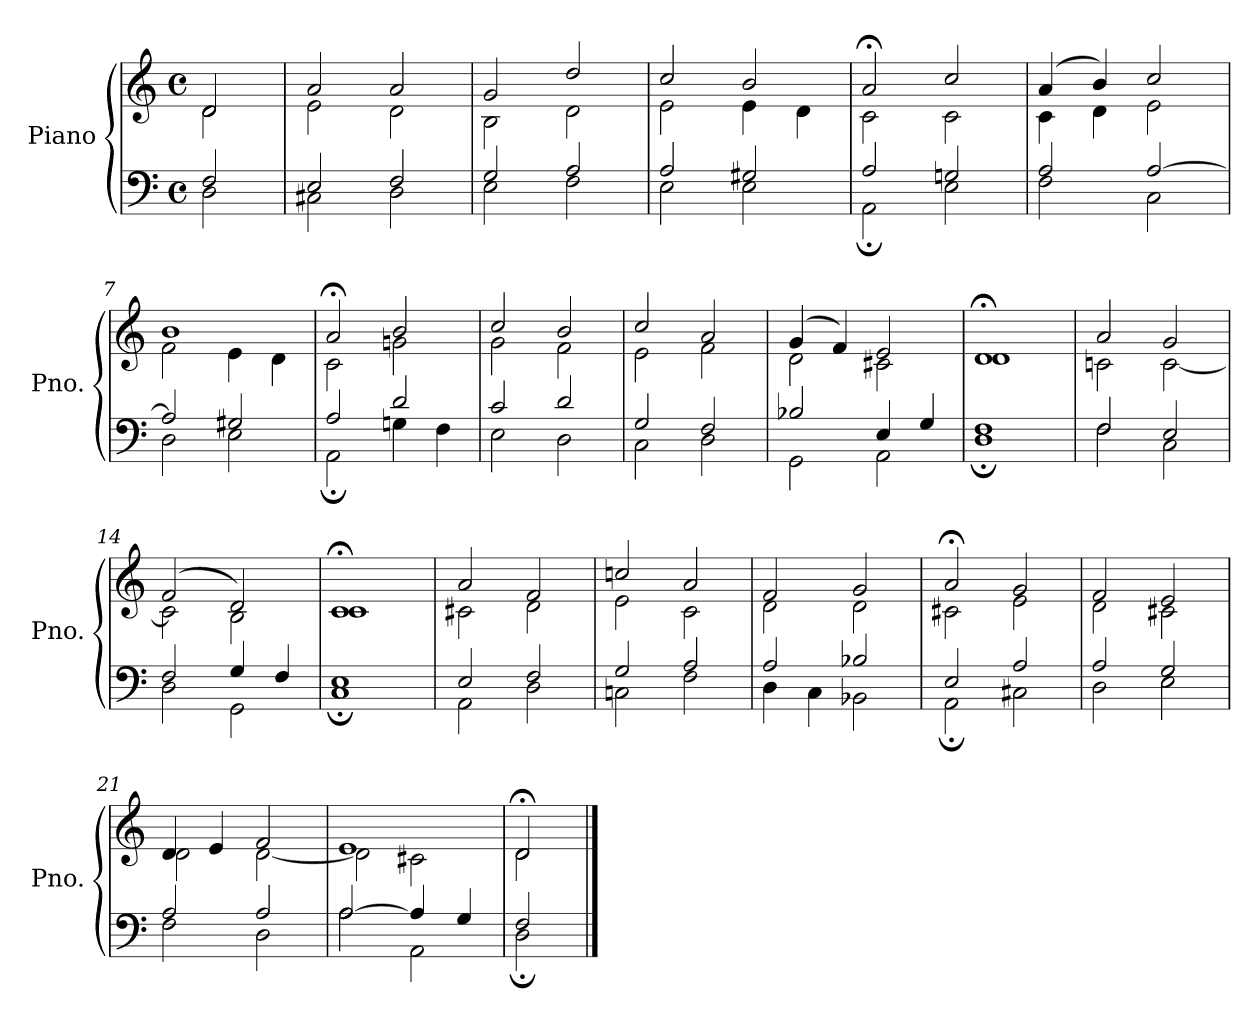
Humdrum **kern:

**kern	**kern
*part1	*part1
*staff2	*staff1
*I"Piano	*
*I'Pno.	*
*clefF4	*clefG2
*k[]	*k[]
*M4/4	*M4/4
*met(c)	*met(c)
=1	=1
*^	*^
2F/	2D\	2d/	2d\
=2	=2	=2	=2
2E/	2C#X\	2a/	2e\
2F/	2D\	2a/	2d\
=3	=3	=3	=3
2G/	2E\	2g/	2B\
2A/	2F\	2dd/	2d\
=4	=4	=4	=4
2A/	2E\	2cc/	2e\
2G#X/	2E\	2b/	4e\
.	.	.	4d\
=5	=5	=5	=5
2A/	2AA;\	2a;</	2c\
2Gn/	2E\	2cc/	2c\
=6	=6	=6	=6
2A/	2F\	(4a/	4c\
.	.	4b/)	4d\
[2A/	2C\	2cc/	2e\
!!LO:LB:g=z	!!
=7	=7	=7	=7
2A/]	2D\	1b	2f\
2G#X/	2E\	.	4e\
.	.	.	4d\
=8	=8	=8	=8
2A/	2AA;\	2a;</	2c\
2d/	4Gn\	2b/	2gn\
.	4F\	.	.
=9	=9	=9	=9
2c/	2E\	2cc/	2g\
2d/	2D\	2b/	2f\
=10	=10	=10	=10
2G/	2C\	2cc/	2e\
2F/	2D\	2a/	2f\
=11	=11	=11	=11
2B-X/	2GG\	(4g/	2d\
.	.	4f/)	.
4E/	2AA\	2e/	2c#X\
4G/	.	.	.
=12	=12	=12	=12
1F	1D;	1d;<	1d
!!LO:LB:g=z	!!
=13	=13	=13	=13
2F/	2F\	2a/	2cn\
2E/	2C\	2g/	[2c\
=14	=14	=14	=14
2F/	2D\	(2f/	2c\]
4G/	2GG\	2d/)	2B\
4F/	.	.	.
=15	=15	=15	=15
1E	1C;	1c;<	1c
=16	=16	=16	=16
2E/	2AA\	2a/	2c#X\
2F/	2D\	2f/	2d\
=17	=17	=17	=17
2G/	2Cn\	2ccn/	2e\
2A/	2F\	2a/	2c\
=18	=18	=18	=18
2A/	4D\	2f/	2d\
.	4C\	.	.
2B-X/	2BB-X\	2g/	2d\
!!LO:LB:g=z	!!
=19	=19	=19	=19
2E/	2AA;\	2a;</	2c#X\
2A/	2C#X\	2g/	2e\
=20	=20	=20	=20
2A/	2D\	2f/	2d\
2G/	2E\	2e/	2c#X\
=21	=21	=21	=21
2A/	2F\	4d/	2d\
.	.	4e/	.
2A/	2D\	2f/	[2d\
=22	=22	=22	=22
[2A/	2A\	1e	2d\]
4A/]	2AA\	.	2c#X\
4G/	.	.	.
=23	=23	=23	=23
2F/	2D;\	2d;</	2d\
*v	*v	*	*
*	*v	*v
==	==
*-	*-
